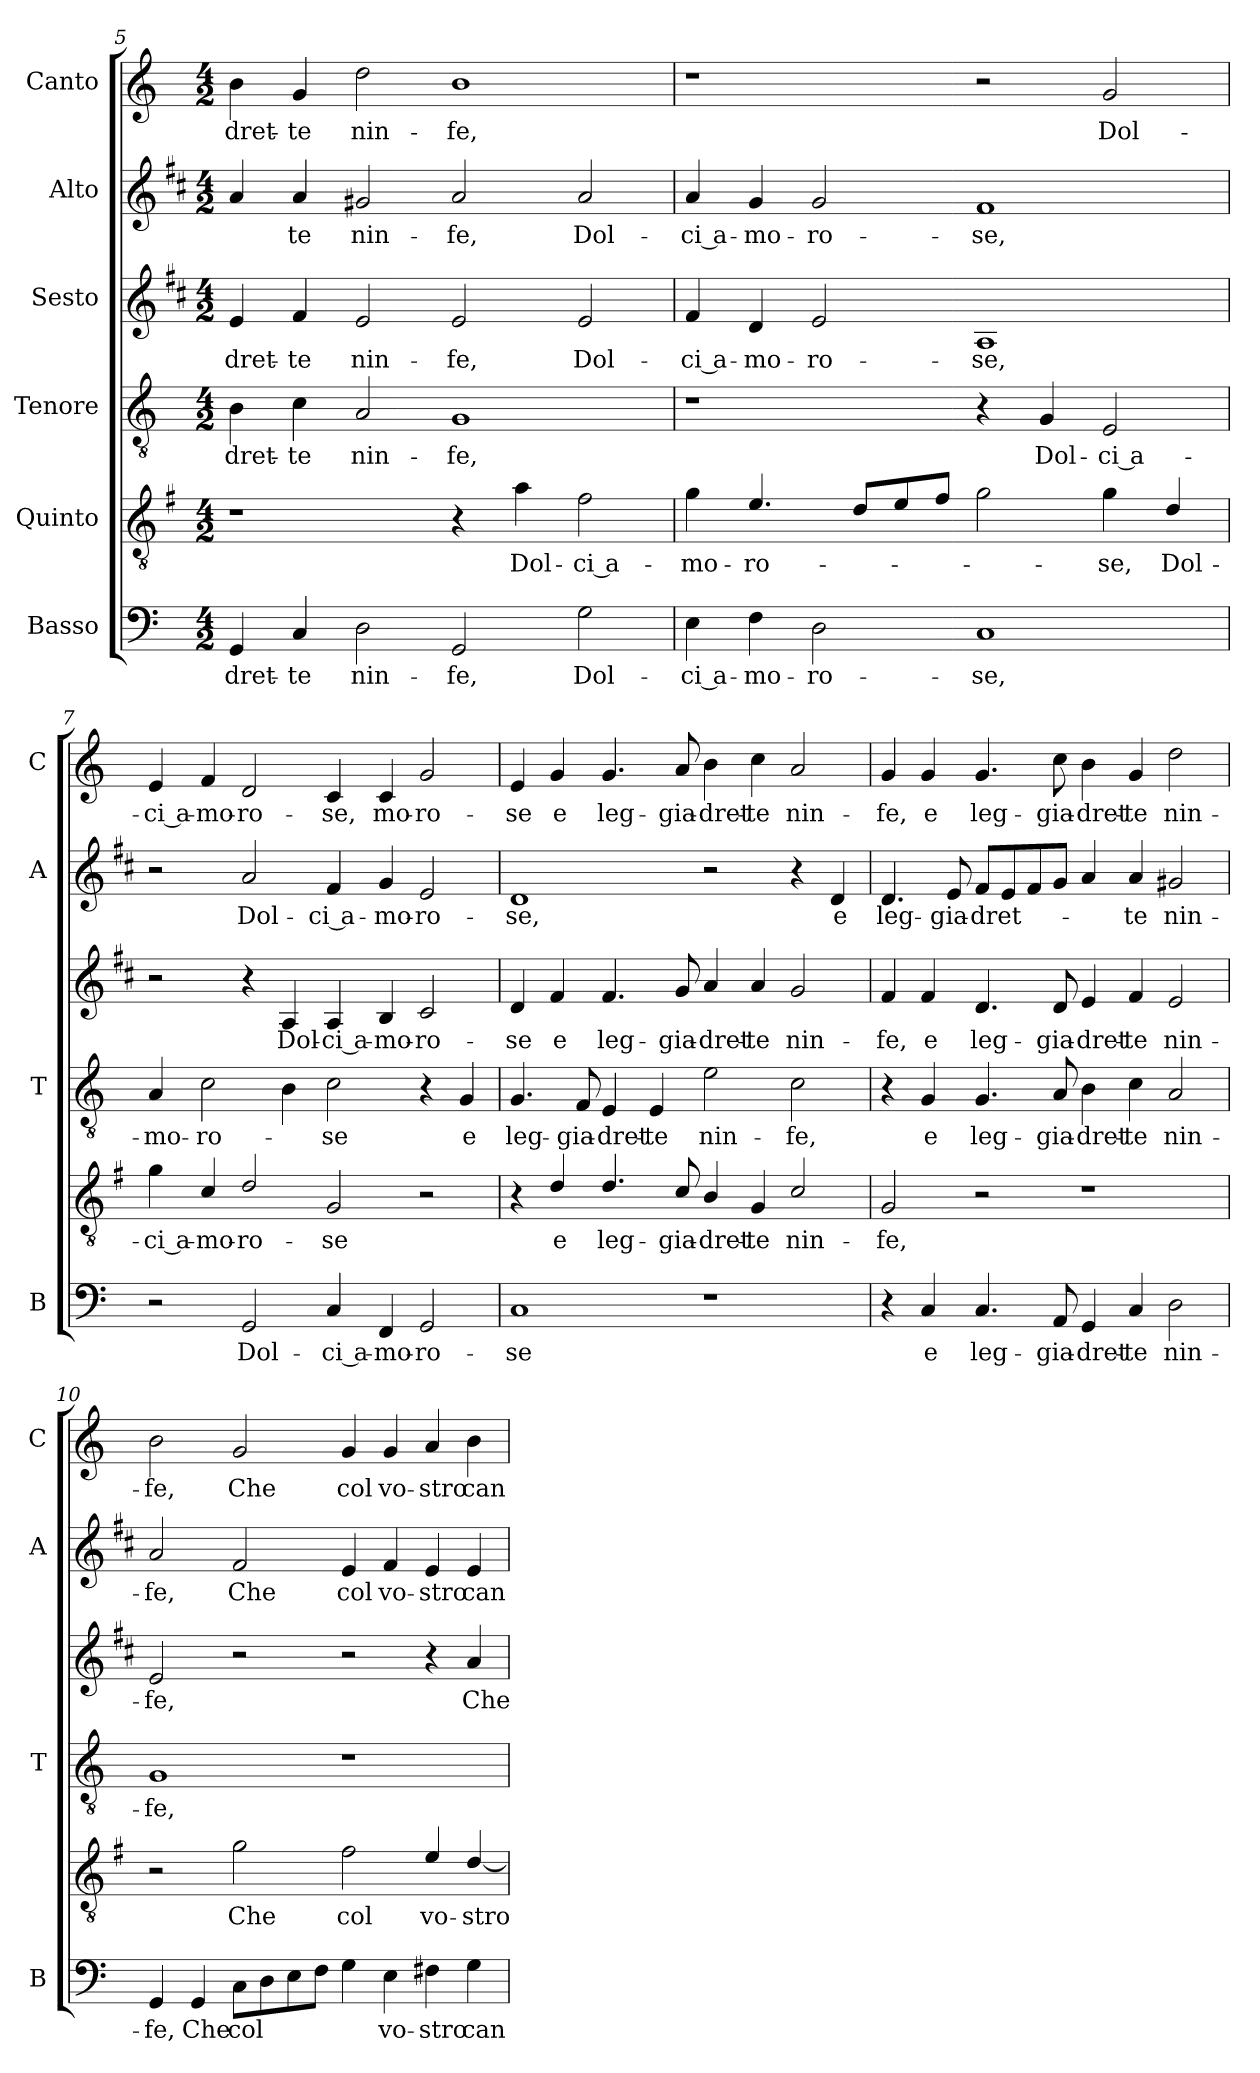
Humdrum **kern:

**kern	**text	**kern	**text	**kern	**text	**kern	**text	**kern	**text	**kern	**text
*part6	*part6	*part5	*part5	*part4	*part4	*part3	*part3	*part2	*part2	*part1	*part1
*staff6	*staff6	*staff5	*staff5	*staff4	*staff4	*staff3	*staff3	*staff2	*staff2	*staff1	*staff1
*I"Basso	*	*I"Quinto	*	*I"Tenore	*	*I"Sesto	*	*I"Alto	*	*I"Canto	*
*I'B	*	*	*	*I'T	*	*	*	*I'A	*	*I'C	*
*clefF4	*	*clefGv2	*	*clefGv2	*	*clefG2	*	*clefG2	*	*clefG2	*
*	*	*ITrd4c7	*	*	*	*ITrd1c2	*	*ITrd1c2	*	*	*
*k[]	*	*k[]	*	*k[]	*	*k[]	*	*k[]	*	*k[]	*
*C:	*	*C:	*	*C:	*	*C:	*	*C:	*	*C:	*
*M4/2	*	*M4/2	*	*M4/2	*	*M4/2	*	*M4/2	*	*M4/2	*
=5	=5	=5	=5	=5	=5	=5	=5	=5	=5	=5	=5
!	!LO:LY:b	!	!	!	!LO:LY:b	!	!LO:LY:b	!	!	!	!LO:LY:b
4GG/	-dret-	1r	.	4B\	-dret-	4d/	-dret-	4g/	.	4b\	-dret-
!	!LO:LY:b	!	!	!	!LO:LY:b	!	!LO:LY:b	!	!LO:LY:b	!	!LO:LY:b
4C/	-te	.	.	4c\	-te	4e/	-te	4g/	-te	4g/	-te
!	!LO:LY:b	!	!	!	!LO:LY:b	!	!LO:LY:b	!	!LO:LY:b	!	!LO:LY:b
2D\	nin-	.	.	2A/	nin-	2d/	nin-	2f#X/	nin-	2dd\	nin-
!	!LO:LY:b	!	!	!	!LO:LY:b	!	!LO:LY:b	!	!LO:LY:b	!	!LO:LY:b
2GG/	-fe,	4r	.	1G	-fe,	2d/	-fe,	2g/	-fe,	1b	-fe,
!	!	!	!LO:LY:b	!	!	!	!	!	!	!	!
.	.	4d\	Dol-	.	.	.	.	.	.	.	.
!	!LO:LY:b	!	!LO:LY:b	!	!	!	!LO:LY:b	!	!LO:LY:b	!	!
2G\	Dol-	2B\	-ci a-	.	.	2d/	Dol-	2g/	Dol-	.	.
=6	=6	=6	=6	=6	=6	=6	=6	=6	=6	=6	=6
!	!LO:LY:b	!	!LO:LY:b	!	!	!	!LO:LY:b	!	!LO:LY:b	!	!
4E\	-ci a-	4c\	-mo-	1r	.	4e/	-ci a-	4g/	-ci a-	1r	.
!	!LO:LY:b	!	!LO:LY:b	!	!	!	!LO:LY:b	!	!LO:LY:b	!	!
4F\	-mo-	4.A/	-ro-	.	.	4c/	-mo-	4f/	-mo-	.	.
!	!LO:LY:b	!	!	!	!	!	!LO:LY:b	!	!LO:LY:b	!	!
2D\	-ro-	.	.	.	.	2d/	-ro-	2f/	-ro-	.	.
.	.	8G/L	.	.	.	.	.	.	.	.	.
.	.	8A/	.	.	.	.	.	.	.	.	.
.	.	8B/J	.	.	.	.	.	.	.	.	.
!	!LO:LY:b	!	!	!	!	!	!LO:LY:b	!	!LO:LY:b	!	!
1C	-se,	2c\	.	4r	.	1G	-se,	1e	-se,	2r	.
!	!	!	!	!	!LO:LY:b	!	!	!	!	!	!
.	.	.	.	4G/	Dol-	.	.	.	.	.	.
!	!	!	!LO:LY:b	!	!LO:LY:b	!	!	!	!	!	!LO:LY:b
.	.	4c\	-se,	2E/	-ci a-	.	.	.	.	2g/	Dol-
!	!	!	!LO:LY:b	!	!	!	!	!	!	!	!
.	.	4G/	Dol-	.	.	.	.	.	.	.	.
=7	=7	=7	=7	=7	=7	=7	=7	=7	=7	=7	=7
!	!	!	!LO:LY:b	!	!LO:LY:b	!	!	!	!	!	!LO:LY:b
2r	.	4c\	-ci a-	4A/	-mo-	2r	.	2r	.	4e/	-ci a-
!	!	!	!LO:LY:b	!	!LO:LY:b	!	!	!	!	!	!LO:LY:b
.	.	4F/	-mo-	2c\	-ro-	.	.	.	.	4f/	-mo-
!	!LO:LY:b	!	!LO:LY:b	!	!	!	!	!	!LO:LY:b	!	!LO:LY:b
2GG/	Dol-	2G/	-ro-	.	.	4r	.	2g/	Dol-	2d/	-ro-
!	!	!	!	!	!	!	!LO:LY:b	!	!	!	!
.	.	.	.	4B\	.	4G/	Dol-	.	.	.	.
!	!LO:LY:b	!	!LO:LY:b	!	!LO:LY:b	!	!LO:LY:b	!	!LO:LY:b	!	!LO:LY:b
4C/	-ci a-	2C/	-se	2c\	-se	4G/	-ci a-	4e/	-ci a-	4c/	-se,
!	!LO:LY:b	!	!	!	!	!	!LO:LY:b	!	!LO:LY:b	!	!LO:LY:b
4FF/	-mo-	.	.	.	.	4A/	-mo-	4f/	-mo-	4c/	mo-
!	!LO:LY:b	!	!	!	!	!	!LO:LY:b	!	!LO:LY:b	!	!LO:LY:b
2GG/	-ro-	2r	.	4r	.	2B/	-ro-	2d/	-ro-	2g/	-ro-
!	!	!	!	!	!LO:LY:b	!	!	!	!	!	!
.	.	.	.	4G/	e	.	.	.	.	.	.
!!LO:PB:g=z
=8	=8	=8	=8	=8	=8	=8	=8	=8	=8	=8	=8
!	!LO:LY:b	!	!	!	!LO:LY:b	!	!LO:LY:b	!	!LO:LY:b	!	!LO:LY:b
1C	-se	4r	.	4.G/	leg-	4c/	-se	1c	-se,	4e/	-se
!	!	!	!LO:LY:b	!	!	!	!LO:LY:b	!	!	!	!LO:LY:b
.	.	4G/	e	.	.	4e/	e	.	.	4g/	e
!	!	!	!	!	!LO:LY:b	!	!	!	!	!	!
.	.	.	.	8F/	-gia-	.	.	.	.	.	.
!	!	!	!LO:LY:b	!	!LO:LY:b	!	!LO:LY:b	!	!	!	!LO:LY:b
.	.	4.G/	leg-	4E/	-dret-	4.e/	leg-	.	.	4.g/	leg-
!	!	!	!	!	!LO:LY:b	!	!	!	!	!	!
.	.	.	.	4E/	-te	.	.	.	.	.	.
!	!	!	!LO:LY:b	!	!	!	!LO:LY:b	!	!	!	!LO:LY:b
.	.	8F/	-gia-	.	.	8f/	-gia-	.	.	8a/	-gia-
!	!	!	!LO:LY:b	!	!LO:LY:b	!	!LO:LY:b	!	!	!	!LO:LY:b
1r	.	4E/	-dret-	2e\	nin-	4g/	-dret-	2r	.	4b\	-dret-
!	!	!	!LO:LY:b	!	!	!	!LO:LY:b	!	!	!	!LO:LY:b
.	.	4C/	-te	.	.	4g/	-te	.	.	4cc\	-te
!	!	!	!LO:LY:b	!	!LO:LY:b	!	!LO:LY:b	!	!	!	!LO:LY:b
.	.	2F/	nin-	2c\	-fe,	2f/	nin-	4r	.	2a/	nin-
!	!	!	!	!	!	!	!	!	!LO:LY:b	!	!
.	.	.	.	.	.	.	.	4c/	e	.	.
=9	=9	=9	=9	=9	=9	=9	=9	=9	=9	=9	=9
!	!	!	!LO:LY:b	!	!	!	!LO:LY:b	!	!LO:LY:b	!	!LO:LY:b
4r	.	2C/	-fe,	4r	.	4e/	-fe,	4.c/	leg-	4g/	-fe,
!	!LO:LY:b	!	!	!	!LO:LY:b	!	!LO:LY:b	!	!	!	!LO:LY:b
4C/	e	.	.	4G/	e	4e/	e	.	.	4g/	e
!	!	!	!	!	!	!	!	!	!LO:LY:b	!	!
.	.	.	.	.	.	.	.	8d/	-gia-	.	.
!	!LO:LY:b	!	!	!	!LO:LY:b	!	!LO:LY:b	!	!LO:LY:b	!	!LO:LY:b
4.C/	leg-	2r	.	4.G/	leg-	4.c/	leg-	8e/L	-dret-	4.g/	leg-
.	.	.	.	.	.	.	.	8d/	.	.	.
.	.	.	.	.	.	.	.	8e/	.	.	.
!	!LO:LY:b	!	!	!	!LO:LY:b	!	!LO:LY:b	!	!	!	!LO:LY:b
8AA/	-gia-	.	.	8A/	-gia-	8c/	-gia-	8f/J	.	8cc\	-gia-
!	!LO:LY:b	!	!	!	!LO:LY:b	!	!LO:LY:b	!	!	!	!LO:LY:b
4GG/	-dret-	1r	.	4B\	-dret-	4d/	-dret-	4g/	.	4b\	-dret-
!	!LO:LY:b	!	!	!	!LO:LY:b	!	!LO:LY:b	!	!LO:LY:b	!	!LO:LY:b
4C/	-te	.	.	4c\	-te	4e/	-te	4g/	-te	4g/	-te
!	!LO:LY:b	!	!	!	!LO:LY:b	!	!LO:LY:b	!	!LO:LY:b	!	!LO:LY:b
2D\	nin-	.	.	2A/	nin-	2d/	nin-	2f#X/	nin-	2dd\	nin-
=10	=10	=10	=10	=10	=10	=10	=10	=10	=10	=10	=10
!	!LO:LY:b	!	!	!	!LO:LY:b	!	!LO:LY:b	!	!LO:LY:b	!	!LO:LY:b
4GG/	-fe,	2r	.	1G	-fe,	2d/	-fe,	2g/	-fe,	2b\	-fe,
!	!LO:LY:b	!	!	!	!	!	!	!	!	!	!
4GG/	Che	.	.	.	.	.	.	.	.	.	.
!	!LO:LY:b	!	!LO:LY:b	!	!	!	!	!	!LO:LY:b	!	!LO:LY:b
8C\L	col	2c\	Che	.	.	2r	.	2e/	Che	2g/	Che
8D\	.	.	.	.	.	.	.	.	.	.	.
8E\	.	.	.	.	.	.	.	.	.	.	.
8F\J	.	.	.	.	.	.	.	.	.	.	.
!	!	!	!LO:LY:b	!	!	!	!	!	!LO:LY:b	!	!LO:LY:b
4G\	.	2B\	col	1r	.	2r	.	4d/	col	4g/	col
!	!LO:LY:b	!	!	!	!	!	!	!	!LO:LY:b	!	!LO:LY:b
4E\	vo-	.	.	.	.	.	.	4e/	vo-	4g/	vo-
!	!LO:LY:b	!	!LO:LY:b	!	!	!	!	!	!LO:LY:b	!	!LO:LY:b
4F#X\	-stro	4A/	vo-	.	.	4r	.	4d/	-stro	4a/	-stro
!	!LO:LY:b	!	!LO:LY:b	!	!	!	!LO:LY:b	!	!LO:LY:b	!	!LO:LY:b
4G\	can-	[4G/	-stro	.	.	4g/	Che	4d/	can-	4b\	can-
=	=	=	=	=	=	=	=	=	=	=	=
*-	*-	*-	*-	*-	*-	*-	*-	*-	*-	*-	*-
